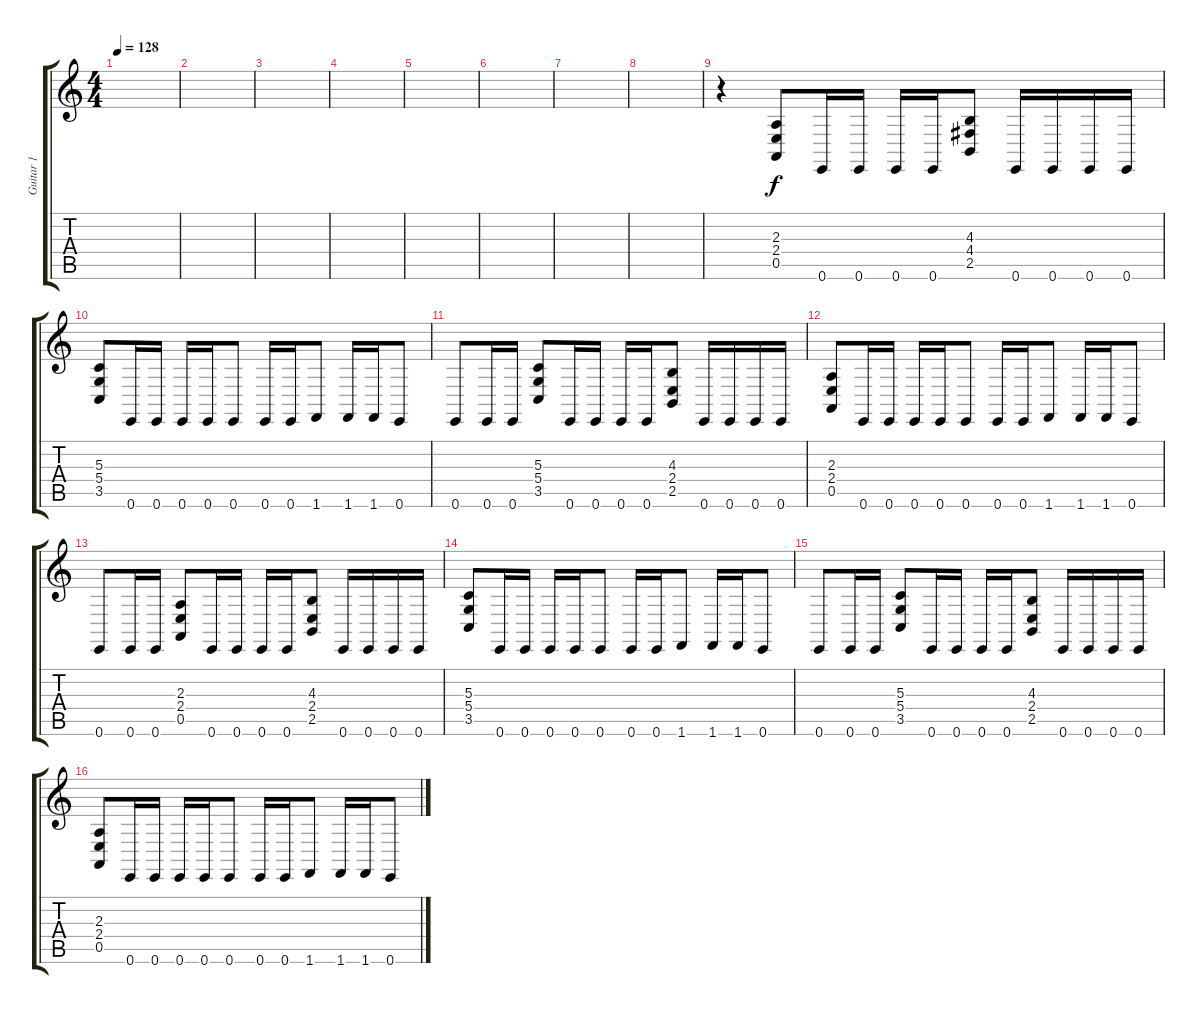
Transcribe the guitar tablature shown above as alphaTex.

\track ("Guitar 1" "Guitar 1") {instrument pad3polysynth}
\staff {score tabs}
\tuning (E4 B3 G3 D3 A2 E2) {hide}
\ts (4 4)
\tempo 128
\clef g2
\ks c
|
|
|
|
|
|
|
|
r.4 (2.3 2.4 0.5).8 0.6.16 0.6.16 0.6.16 0.6.16 (4.3 4.4 2.5).8 0.6.16 0.6.16 0.6.16 0.6.16 |
(5.3 5.4 3.5).8 0.6.16 0.6.16 0.6.16 0.6.16 0.6.8 0.6.16 0.6.16 1.6.8 1.6.16 1.6.16 0.6.8 |
0.6.8 0.6.16 0.6.16 (5.3 5.4 3.5).8 0.6.16 0.6.16 0.6.16 0.6.16 (4.3 2.4 2.5).8 0.6.16 0.6.16 0.6.16 0.6.16 |
(2.3 2.4 0.5).8 0.6.16 0.6.16 0.6.16 0.6.16 0.6.8 0.6.16 0.6.16 1.6.8 1.6.16 1.6.16 0.6.8 |
0.6.8 0.6.16 0.6.16 (2.3 2.4 0.5).8 0.6.16 0.6.16 0.6.16 0.6.16 (4.3 2.4 2.5).8 0.6.16 0.6.16 0.6.16 0.6.16 |
(5.3 5.4 3.5).8 0.6.16 0.6.16 0.6.16 0.6.16 0.6.8 0.6.16 0.6.16 1.6.8 1.6.16 1.6.16 0.6.8 |
0.6.8 0.6.16 0.6.16 (5.3 5.4 3.5).8 0.6.16 0.6.16 0.6.16 0.6.16 (4.3 2.4 2.5).8 0.6.16 0.6.16 0.6.16 0.6.16 |
(2.3 2.4 0.5).8 0.6.16 0.6.16 0.6.16 0.6.16 0.6.8 0.6.16 0.6.16 1.6.8 1.6.16 1.6.16 0.6.8
